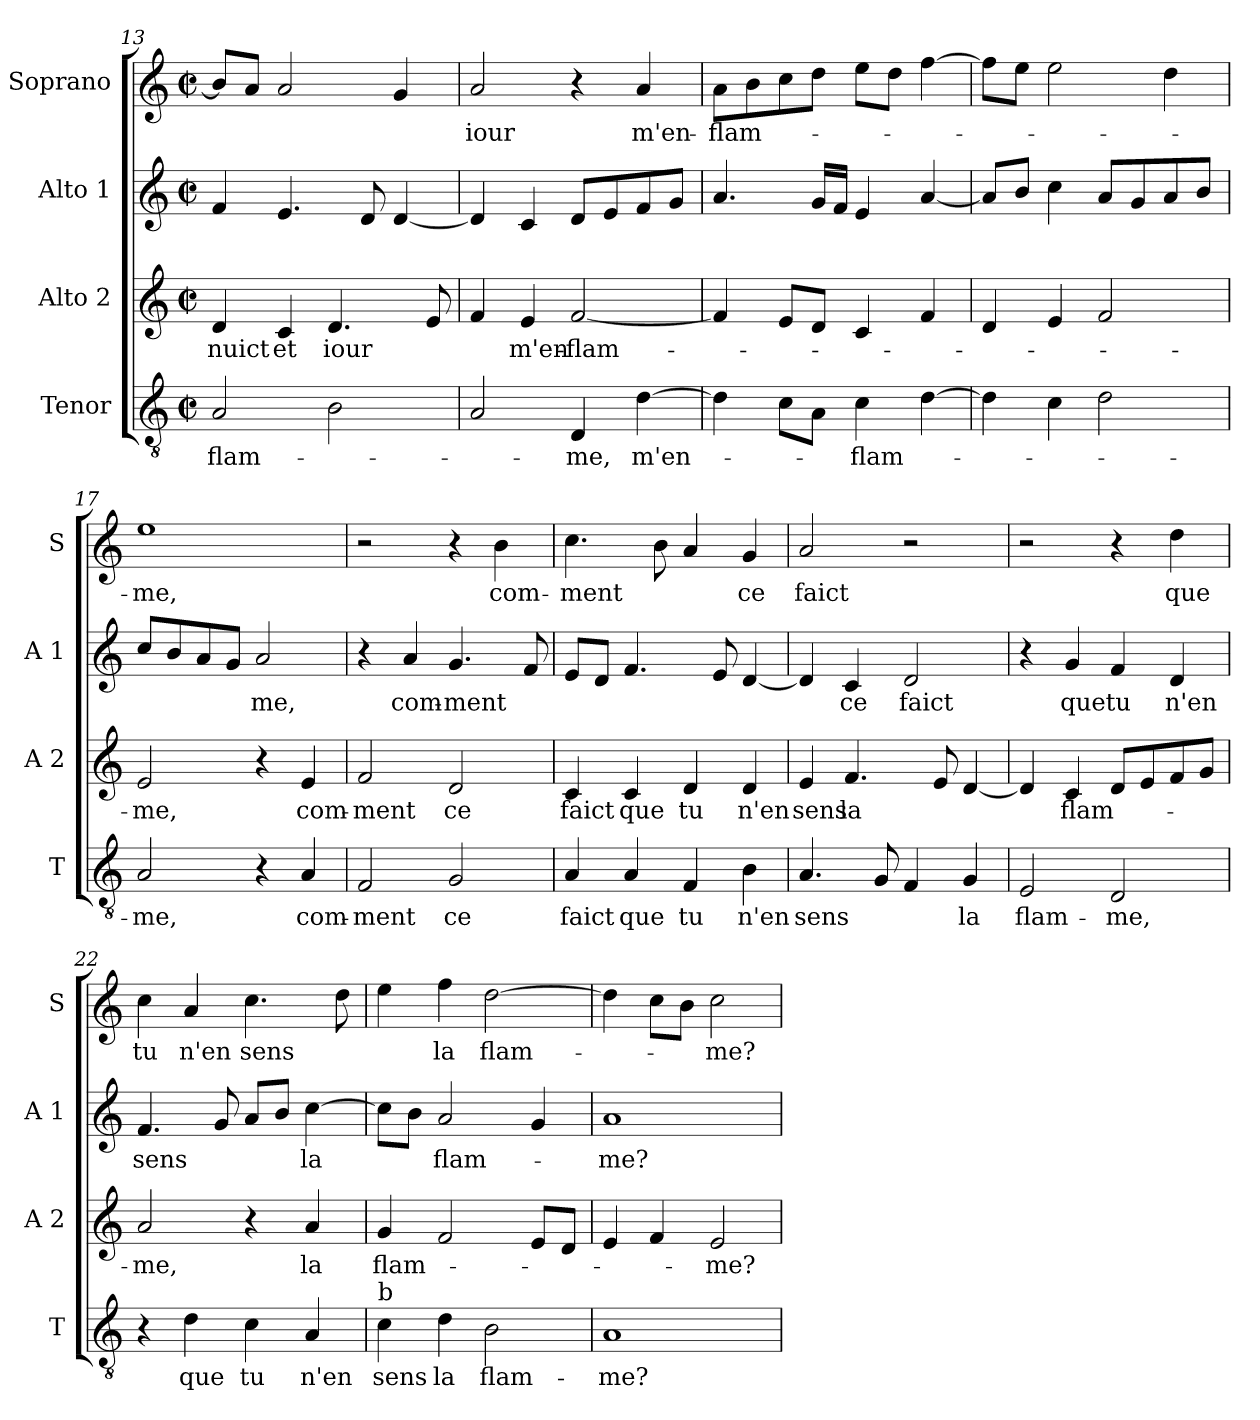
**kern	**text	**kern	**text	**kern	**text	**kern	**text
*part4	*part4	*part3	*part3	*part2	*part2	*part1	*part1
*staff4	*staff4	*staff3	*staff3	*staff2	*staff2	*staff1	*staff1
*I"Tenor	*	*I"Alto 2	*	*I"Alto 1	*	*I"Soprano	*
*I'T	*	*I'A 2	*	*I'A 1	*	*I'S	*
*clefGv2	*	*clefG2	*	*clefG2	*	*clefG2	*
*k[]	*	*k[]	*	*k[]	*	*k[]	*
*C:	*	*C:	*	*C:	*	*C:	*
*M2/2	*	*M2/2	*	*M2/2	*	*M2/2	*
*met(c|)	*	*met(c|)	*	*met(c|)	*	*met(c|)	*
=13	=13	=13	=13	=13	=13	=13	=13
!	!LO:LY:b	!	!LO:LY:b	!	!	!	!
2A/	-flam-	4d/	nuict	4f/	.	8b/L]	.
.	.	.	.	.	.	8a/J	.
!	!	!	!LO:LY:b	!	!	!	!
.	.	4c/	et	4.e/	.	2a/	.
!	!	!	!LO:LY:b	!	!	!	!
2B\	.	4.d/	iour	.	.	.	.
.	.	.	.	8d/	.	.	.
.	.	.	.	[4d/	.	4g/	.
.	.	8e/	.	.	.	.	.
=14	=14	=14	=14	=14	=14	=14	=14
!	!	!	!	!	!	!	!LO:LY:b
2A/	.	4f/	.	4d/]	.	2a/	iour
!	!	!	!LO:LY:b	!	!	!	!
.	.	4e/	m'en-	4c/	.	.	.
!	!LO:LY:b	!	!LO:LY:b	!	!	!	!
4D/	-me,	[2f/	-flam-	8d/L	.	4r	.
.	.	.	.	8e/	.	.	.
!	!LO:LY:b	!	!	!	!	!	!LO:LY:b
[4d\	m'en-	.	.	8f/	.	4a/	m'en-
.	.	.	.	8g/J	.	.	.
!!LO:LB:g=z
=15	=15	=15	=15	=15	=15	=15	=15
!	!	!	!	!	!	!	!LO:LY:b
4d\]	.	4f/]	.	4.a/	.	8a\L	-flam-
.	.	.	.	.	.	8b\	.
8c\L	.	8e/L	.	.	.	8cc\	.
8A\J	.	8d/J	.	16g/LL	.	8dd\J	.
.	.	.	.	16f/JJ	.	.	.
!	!LO:LY:b	!	!	!	!	!	!
4c\	-flam-	4c/	.	4e/	.	8ee\L	.
.	.	.	.	.	.	8dd\J	.
[4d\	.	4f/	.	[4a/	.	[4ff\	.
=16	=16	=16	=16	=16	=16	=16	=16
4d\]	.	4d/	.	8a/L]	.	8ff\L]	.
.	.	.	.	8b/J	.	8ee\J	.
4c\	.	4e/	.	4cc\	.	2ee\	.
2d\	.	2f/	.	8a/L	.	.	.
.	.	.	.	8g/	.	.	.
.	.	.	.	8a/	.	4dd\	.
.	.	.	.	8b/J	.	.	.
=17	=17	=17	=17	=17	=17	=17	=17
!	!LO:LY:b	!	!LO:LY:b	!	!	!	!LO:LY:b
2A/	-me,	2e/	-me,	8cc/L	.	1ee	-me,
.	.	.	.	8b/	.	.	.
.	.	.	.	8a/	.	.	.
.	.	.	.	8g/J	.	.	.
!	!	!	!	!	!LO:LY:b	!	!
4r	.	4r	.	2a/	-me,	.	.
!	!LO:LY:b	!	!LO:LY:b	!	!	!	!
4A/	com-	4e/	com-	.	.	.	.
=18	=18	=18	=18	=18	=18	=18	=18
!	!LO:LY:b	!	!LO:LY:b	!	!	!	!
2F/	-ment	2f/	-ment	4r	.	2r	.
!	!	!	!	!	!LO:LY:b	!	!
.	.	.	.	4a/	com-	.	.
!	!LO:LY:b	!	!LO:LY:b	!	!LO:LY:b	!	!
2G/	ce	2d/	ce	4.g/	-ment	4r	.
!	!	!	!	!	!	!	!LO:LY:b
.	.	.	.	.	.	4b\	com-
.	.	.	.	8f/	.	.	.
=19	=19	=19	=19	=19	=19	=19	=19
!	!LO:LY:b	!	!LO:LY:b	!	!	!	!LO:LY:b
4A/	faict	4c/	faict	8e/L	.	4.cc\	-ment
.	.	.	.	8d/J	.	.	.
!	!LO:LY:b	!	!LO:LY:b	!	!	!	!
4A/	que	4c/	que	4.f/	.	.	.
.	.	.	.	.	.	8b\	.
!	!LO:LY:b	!	!LO:LY:b	!	!	!	!
4F/	tu	4d/	tu	.	.	4a/	.
.	.	.	.	8e/	.	.	.
!	!LO:LY:b	!	!LO:LY:b	!	!	!	!LO:LY:b
4B\	n'en	4d/	n'en	[4d/	.	4g/	ce
!!LO:LB:g=z
=20	=20	=20	=20	=20	=20	=20	=20
!	!LO:LY:b	!	!LO:LY:b	!	!	!	!LO:LY:b
4.A/	sens	4e/	sens	4d/]	.	2a/	faict
!	!	!	!LO:LY:b	!	!LO:LY:b	!	!
.	.	4.f/	la	4c/	ce	.	.
8G/	.	.	.	.	.	.	.
!	!	!	!	!	!LO:LY:b	!	!
4F/	.	.	.	2d/	faict	2r	.
.	.	8e/	.	.	.	.	.
!	!LO:LY:b	!	!	!	!	!	!
4G/	la	[4d/	.	.	.	.	.
=21	=21	=21	=21	=21	=21	=21	=21
!	!LO:LY:b	!	!	!	!	!	!
2E/	flam-	4d/]	.	4r	.	2r	.
!	!	!	!LO:LY:b	!	!LO:LY:b	!	!
.	.	4c/	flam-	4g/	que	.	.
!	!LO:LY:b	!	!	!	!LO:LY:b	!	!
2D/	-me,	8d/L	.	4f/	tu	4r	.
.	.	8e/	.	.	.	.	.
!	!	!	!	!	!LO:LY:b	!	!LO:LY:b
.	.	8f/	.	4d/	n'en	4dd\	que
.	.	8g/J	.	.	.	.	.
=22	=22	=22	=22	=22	=22	=22	=22
!	!	!	!LO:LY:b	!	!LO:LY:b	!	!LO:LY:b
4r	.	2a/	-me,	4.f/	sens	4cc\	tu
!	!LO:LY:b	!	!	!	!	!	!LO:LY:b
4d\	que	.	.	.	.	4a/	n'en
.	.	.	.	8g/	.	.	.
!	!LO:LY:b	!	!	!	!	!	!LO:LY:b
4c\	tu	4r	.	8a/L	.	4.cc\	sens
.	.	.	.	8b/J	.	.	.
!	!LO:LY:b	!	!LO:LY:b	!	!LO:LY:b	!	!
4A/	n'en	4a/	la	[4cc\	la	.	.
.	.	.	.	.	.	8dd\	.
=23	=23	=23	=23	=23	=23	=23	=23
!LO:TX:a:t=b	!	!	!	!	!	!	!
!	!LO:LY:b	!	!LO:LY:b	!	!	!	!
4c\	sens	4g/	flam-	8cc\L]	.	4ee\	.
.	.	.	.	8b\J	.	.	.
!	!LO:LY:b	!	!	!	!LO:LY:b	!	!LO:LY:b
4d\	la	2f/	.	2a/	flam-	4ff\	la
!	!LO:LY:b	!	!	!	!	!	!LO:LY:b
2B\	flam-	.	.	.	.	[2dd\	flam-
.	.	8e/L	.	4g/	.	.	.
.	.	8d/J	.	.	.	.	.
=24	=24	=24	=24	=24	=24	=24	=24
!	!LO:LY:b	!	!	!	!LO:LY:b	!	!
1A	-me?	4e/	.	1a	-me?	4dd\]	.
.	.	4f/	.	.	.	8cc\L	.
.	.	.	.	.	.	8b\J	.
!	!	!	!LO:LY:b	!	!	!	!LO:LY:b
.	.	2e/	-me?	.	.	2cc\	-me?
=	=	=	=	=	=	=	=
*-	*-	*-	*-	*-	*-	*-	*-
